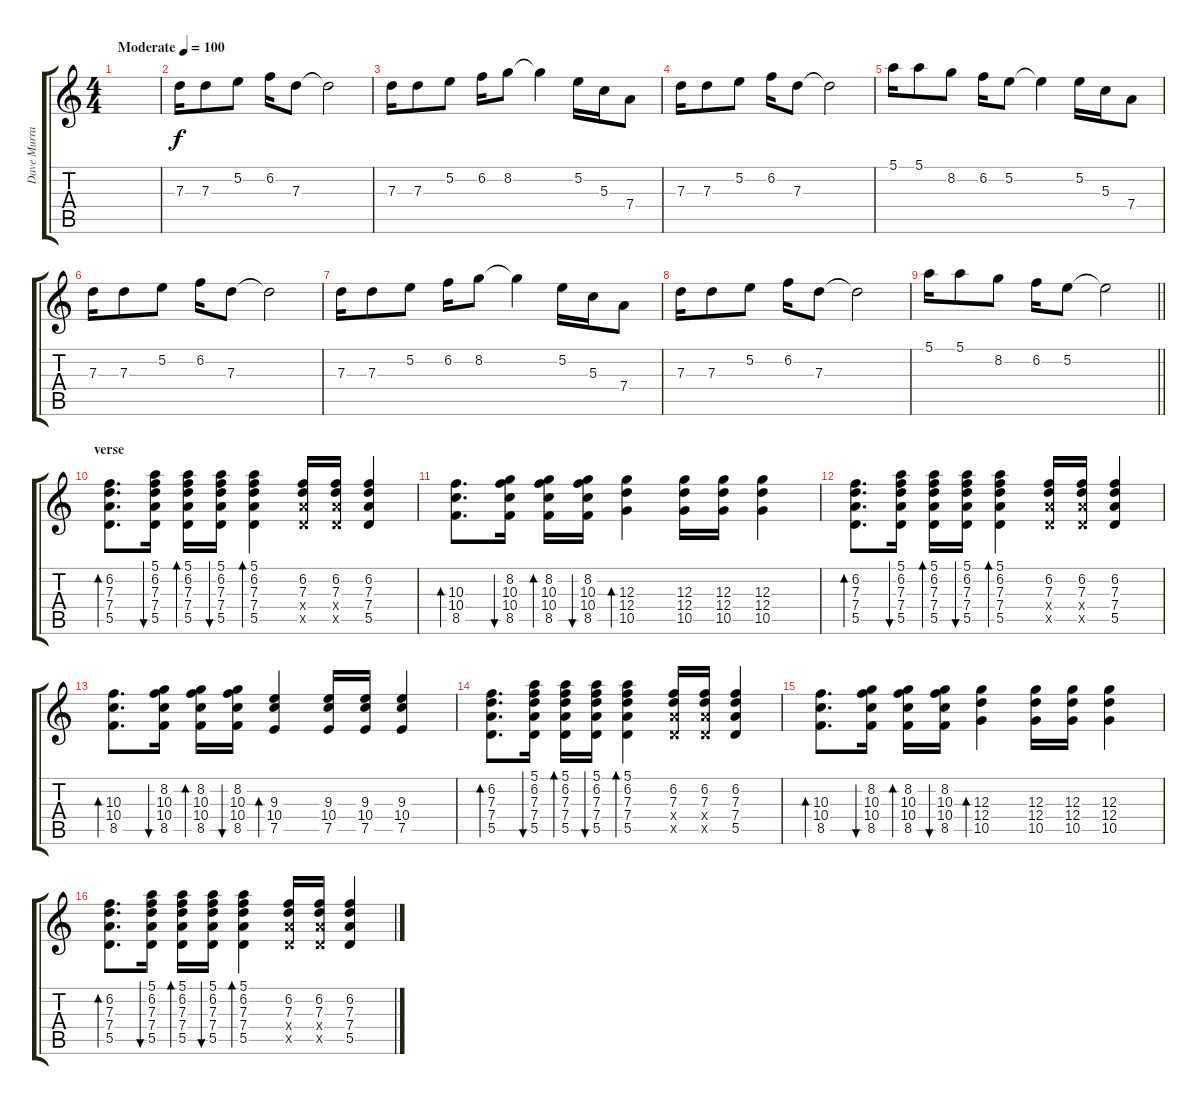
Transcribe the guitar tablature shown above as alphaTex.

\track ("Dave Murray" "Dave Murra") {instrument distortionguitar}
\staff {score tabs}
\tuning (E4 B3 G3 D3 A2 E2) {hide}
\ts (4 4)
\tempo (100 "Moderate")
\clef g2
\ks c
|
7.3.16{volume 12 instrument distortionguitar} 7.3.8 5.2.8 6.2.16 7.3.8 7.3{t}.2 |
7.3.16 7.3.8 5.2.8 6.2.16 8.2.8 8.2{t}.4 5.2.16 5.3.16 7.4.8 |
7.3.16 7.3.8 5.2.8 6.2.16 7.3.8 7.3{t}.2 |
5.1.16 5.1.8 8.2.8 6.2.16 5.2.8 5.2{t}.4 5.2.16 5.3.16 7.4.8 |
7.3.16 7.3.8 5.2.8 6.2.16 7.3.8 7.3{t}.2 |
7.3.16 7.3.8 5.2.8 6.2.16 8.2.8 8.2{t}.4 5.2.16 5.3.16 7.4.8 |
7.3.16 7.3.8 5.2.8 6.2.16 7.3.8 7.3{t}.2 |
\barLineRight lightlight
5.1.16 5.1.8 8.2.8 6.2.16 5.2.8 5.2{t}.2 |
\section ("" "verse")
(6.2 7.3 7.4 5.5).8{d bd 60 instrument distortionguitar} (5.1 6.2 7.3 7.4 5.5).16{bu 60} (5.1 6.2 7.3 7.4 5.5).16{bd 60} (5.1 6.2 7.3 7.4 5.5).16{bu 60} (5.1 6.2 7.3 7.4 5.5).4{bd 60} (6.2 7.3 7.4{x} 5.5{x}).16 (6.2 7.3 7.4{x} 5.5{x}).16 (6.2 7.3 7.4 5.5).4 |
(10.3 10.4 8.5).8{d bd 60} (8.2 10.3 10.4 8.5).16{bu 60} (8.2 10.3 10.4 8.5).16{bd 60} (8.2 10.3 10.4 8.5).16{bu 60} (12.3 12.4 10.5).4{bd 60} (12.3 12.4 10.5).16 (12.3 12.4 10.5).16 (12.3 12.4 10.5).4 |
(6.2 7.3 7.4 5.5).8{d bd 60} (5.1 6.2 7.3 7.4 5.5).16{bu 60} (5.1 6.2 7.3 7.4 5.5).16{bd 60} (5.1 6.2 7.3 7.4 5.5).16{bu 60} (5.1 6.2 7.3 7.4 5.5).4{bd 60} (6.2 7.3 7.4{x} 5.5{x}).16 (6.2 7.3 7.4{x} 5.5{x}).16 (6.2 7.3 7.4 5.5).4 |
(10.3 10.4 8.5).8{d bd 60} (8.2 10.3 10.4 8.5).16{bu 60} (8.2 10.3 10.4 8.5).16{bd 60} (8.2 10.3 10.4 8.5).16{bu 60} (9.3 10.4 7.5).4{bd 60} (9.3 10.4 7.5).16 (9.3 10.4 7.5).16 (9.3 10.4 7.5).4 |
(6.2 7.3 7.4 5.5).8{d bd 60} (5.1 6.2 7.3 7.4 5.5).16{bu 60} (5.1 6.2 7.3 7.4 5.5).16{bd 60} (5.1 6.2 7.3 7.4 5.5).16{bu 60} (5.1 6.2 7.3 7.4 5.5).4{bd 60} (6.2 7.3 7.4{x} 5.5{x}).16 (6.2 7.3 7.4{x} 5.5{x}).16 (6.2 7.3 7.4 5.5).4 |
(10.3 10.4 8.5).8{d bd 60} (8.2 10.3 10.4 8.5).16{bu 60} (8.2 10.3 10.4 8.5).16{bd 60} (8.2 10.3 10.4 8.5).16{bu 60} (12.3 12.4 10.5).4{bd 60} (12.3 12.4 10.5).16 (12.3 12.4 10.5).16 (12.3 12.4 10.5).4 |
(6.2 7.3 7.4 5.5).8{d bd 60} (5.1 6.2 7.3 7.4 5.5).16{bu 60} (5.1 6.2 7.3 7.4 5.5).16{bd 60} (5.1 6.2 7.3 7.4 5.5).16{bu 60} (5.1 6.2 7.3 7.4 5.5).4{bd 60} (6.2 7.3 7.4{x} 5.5{x}).16 (6.2 7.3 7.4{x} 5.5{x}).16 (6.2 7.3 7.4 5.5).4
